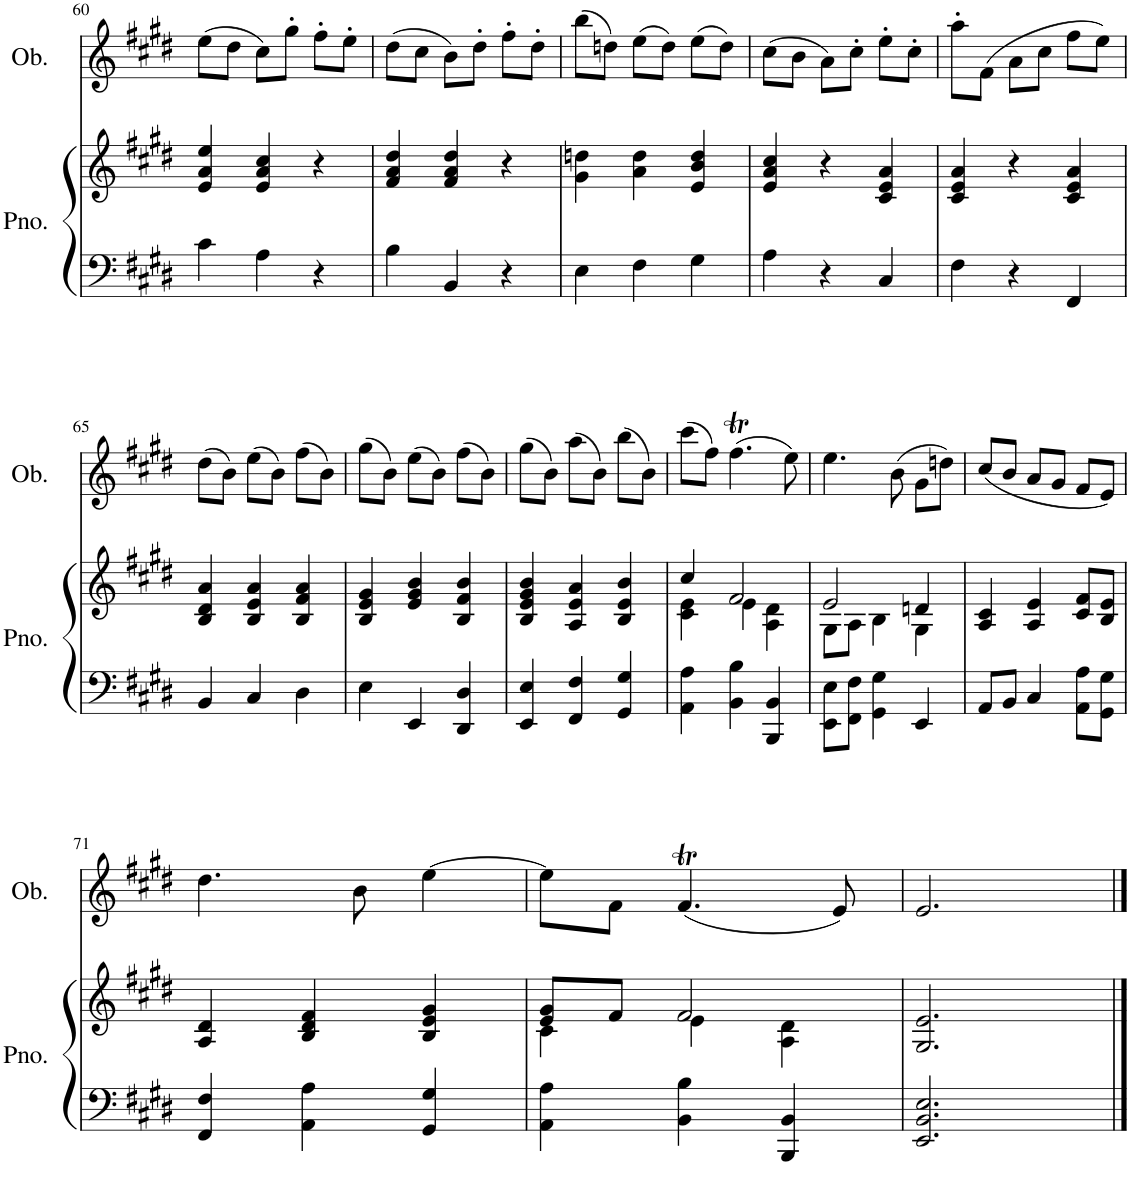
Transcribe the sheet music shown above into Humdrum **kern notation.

**kern	**kern	**kern
*part2	*part2	*part1
*staff3	*staff2	*staff1
*I"Piano	*	*I"Oboe
*I'Pno.	*	*I'Ob.
!!LO:PB:g=z
*clefF4	*clefG2	*clefG2
*k[f#c#g#d#]	*k[f#c#g#d#]	*k[f#c#g#d#]
*M3/4	*M3/4	*M3/4
=60	=60	=60
4c#\	4e/ 4a/ 4ee/	(8ee\L
.	.	8dd#\J
4A\	4e/ 4a/ 4cc#/	8cc#\L)
.	.	8gg#'\J
4r	4r	8ff#'\L
.	.	8ee'\J
=61	=61	=61
4B\	4f#/ 4a/ 4dd#/	(8dd#\L
.	.	8cc#\J
4BB/	4f#/ 4a/ 4dd#/	8b\L)
.	.	8dd#'\J
4r	4r	8ff#'\L
.	.	8dd#'\J
=62	=62	=62
4E\	4g#\ 4ddn\	(8bb\L
.	.	8ddn\J)
4F#\	4a\ 4dd\	(8ee\L
.	.	8dd\J)
4G#\	4e/ 4b/ 4dd/	(8ee\L
.	.	8dd\J)
=63	=63	=63
4A\	4e/ 4a/ 4cc#/	(8cc#\L
.	.	8b\J
4r	4r	8a\L)
.	.	8cc#'\J
4C#/	4c#/ 4e/ 4a/	8ee'\L
.	.	8cc#'\J
=64	=64	=64
4F#\	4c#/ 4e/ 4a/	8aa'\L
.	.	(8f#\J
4r	4r	8a\L
.	.	8cc#\J
4FF#/	4c#/ 4e/ 4a/	8ff#\L
.	.	8ee\J)
!!LO:LB:g=z
=65	=65	=65
4BB/	4B/ 4d#/ 4a/	(8dd#\L
.	.	8b\J)
4C#/	4B/ 4e/ 4a/	(8ee\L
.	.	8b\J)
4D#\	4B/ 4f#/ 4a/	(8ff#\L
.	.	8b\J)
=66	=66	=66
4E\	4B/ 4e/ 4g#/	(8gg#\L
.	.	8b\J)
4EE/	4e/ 4g#/ 4b/	(8ee\L
.	.	8b\J)
4DD#/ 4D#/	4B/ 4f#/ 4b/	(8ff#\L
.	.	8b\J)
=67	=67	=67
4EE/ 4E/	4B/ 4e/ 4g#/ 4b/	(8gg#\L
.	.	8b\J)
4FF#/ 4F#/	4A/ 4e/ 4a/	(8aa\L
.	.	8b\J)
4GG#/ 4G#/	4B/ 4e/ 4b/	(8bb\L
.	.	8b\J)
=68	=68	=68
*	*^	*
4AA\ 4A\	4cc#/	4c#\ 4e\	(8ccc#\L
.	.	.	8ff#\J)
4BB\ 4B\	2f#/	4e\	(4.ff#T\
4BBB/ 4BB/	.	4A\ 4d#\	.
.	.	.	8ee\)
=69	=69	=69	=69
8EE\ 8E\L	2e/	8G#\L	4.ee\
8FF#\ 8F#\J	.	8A\J	.
4GG#\ 4G#\	.	4B\	.
.	.	.	(8b\
4EE/	4dn/	4G#\	8g#\L
.	.	.	8ddn\J)
*	*v	*v	*
=70	=70	=70
8AA/L	4A/ 4c#/	(8cc#/L
8BB/J	.	8b/J
4C#/	4A/ 4e/	8a/L
.	.	8g#/J
8AA\ 8A\L	8c#/ 8f#/L	8f#/L
8GG#\ 8G#\J	8B/ 8e/J	8e/J)
!!LO:LB:g=z
=71	=71	=71
4FF#/ 4F#/	4A/ 4d#/	4.dd#\
4AA\ 4A\	4B/ 4d#/ 4f#/	.
.	.	8b\
4GG#/ 4G#/	4B/ 4e/ 4g#/	[4ee\
=72	=72	=72
*	*^	*
4AA\ 4A\	8e/ 8g#/L	4c#\	8ee\L]
.	8f#/J	.	8f#\J
4BB\ 4B\	2f#/	4e\	(4.f#T/
4BBB/ 4BB/	.	4A\ 4d#\	.
.	.	.	8e/)
*	*v	*v	*
=73	=73	=73
2.EE/ 2.BB/ 2.E/	2.G#/ 2.e/	2.e/
==	==	==
*-	*-	*-
